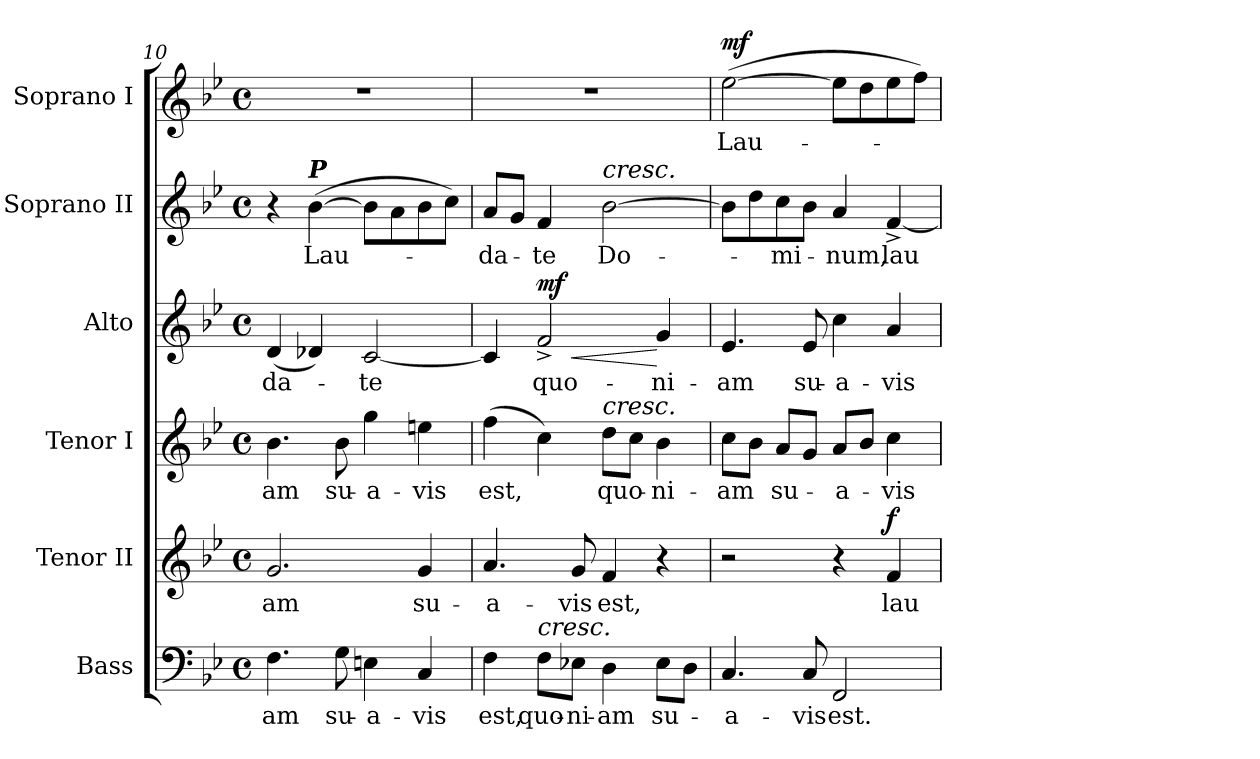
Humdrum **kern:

**kern	**text	**kern	**text	**dynam	**kern	**text	**kern	**text	**dynam	**kern	**text	**kern	**text	**dynam
*part6	*part6	*part5	*part5	*part5	*part4	*part4	*part3	*part3	*part3	*part2	*part2	*part1	*part1	*part1
*staff6	*staff6	*staff5	*staff5	*staff5	*staff4	*staff4	*staff3	*staff3	*staff3	*staff2	*staff2	*staff1	*staff1	*staff1
*I"Bass	*	*I"Tenor II	*	*	*I"Tenor I	*	*I"Alto	*	*	*I"Soprano II	*	*I"Soprano I	*	*
*I'B.	*	*I'T. II	*	*	*I'T. I	*	*I'A.	*	*	*I'S. II	*	*I'S. I	*	*
*clefF4	*	*clefG2	*	*	*clefG2	*	*clefG2	*	*	*clefG2	*	*clefG2	*	*
*	*	*ITrd7c12	*	*	*ITrd7c12	*	*	*	*	*	*	*	*	*
*k[b-e-]	*	*k[b-e-]	*	*	*k[b-e-]	*	*k[b-e-]	*	*	*k[b-e-]	*	*k[b-e-]	*	*
*B-:	*	*B-:	*	*	*B-:	*	*B-:	*	*	*B-:	*	*B-:	*	*
*M4/4	*	*M4/4	*	*	*M4/4	*	*M4/4	*	*	*M4/4	*	*M4/4	*	*
*met(c)	*	*met(c)	*	*	*met(c)	*	*met(c)	*	*	*met(c)	*	*met(c)	*	*
=10	=10	=10	=10	=10	=10	=10	=10	=10	=10	=10	=10	=10	=10	=10
!	!LO:LY:b:color=#000000	!	!	!	!	!	!	!	!	!	!	!	!	!
!	!	!	!LO:LY:b:color=#000000	!	!	!	!	!	!	!	!	!	!	!
!	!	!	!	!	!	!LO:LY:b:color=#000000	!	!	!	!	!	!	!	!
!	!	!	!	!	!	!	!	!LO:LY:b:color=#000000	!	!	!	!	!	!
4.Fi\	-am	2.Gi/	-am	.	4.B-i\	-am	(4di/	-da-	.	4r	.	1r	.	.
!	!	!	!	!	!	!	!	!	!	!LO:TX:a:Bi:t=P	!	!	!	!
!	!	!	!	!	!	!	!	!	!	!	!LO:LY:b:color=#000000	!	!	!
.	.	.	.	.	.	.	4d-Xi/)	.	.	([>4b-i\	Lau-	.	.	.
!	!LO:LY:b:color=#000000	!	!	!	!	!	!	!	!	!	!	!	!	!
!	!	!	!	!	!	!LO:LY:b:color=#000000	!	!	!	!	!	!	!	!
8Gi\	su-	.	.	.	8B-i\	su-	.	.	.	.	.	.	.	.
!	!LO:LY:b:color=#000000	!	!	!	!	!	!	!	!	!	!	!	!	!
!	!	!	!	!	!	!LO:LY:b:color=#000000	!	!	!	!	!	!	!	!
!	!	!	!	!	!	!	!	!LO:LY:b:color=#000000	!	!	!	!	!	!
4Eni\	-a-	.	.	.	4gi\	-a-	[<2ci/	-te	.	8b-i\L]	.	.	.	.
.	.	.	.	.	.	.	.	.	.	8ai\	.	.	.	.
!	!LO:LY:b:color=#000000	!	!	!	!	!	!	!	!	!	!	!	!	!
!	!	!	!LO:LY:b:color=#000000	!	!	!	!	!	!	!	!	!	!	!
!	!	!	!	!	!	!LO:LY:b:color=#000000	!	!	!	!	!	!	!	!
4Ci/	-vis	4Gi/	su-	.	4eni\	-vis	.	.	.	8b-i\	.	.	.	.
.	.	.	.	.	.	.	.	.	.	8cci\J)	.	.	.	.
=11	=11	=11	=11	=11	=11	=11	=11	=11	=11	=11	=11	=11	=11	=11
!	!LO:LY:b:color=#000000	!	!	!	!	!	!	!	!	!	!	!	!	!
!	!	!	!LO:LY:b:color=#000000	!	!	!	!	!	!	!	!	!	!	!
!	!	!	!	!	!	!LO:LY:b:color=#000000	!	!	!	!	!	!	!	!
!	!	!	!	!	!	!	!	!	!	!	!LO:LY:b:color=#000000	!	!	!
4Fi\	est,	4.Ai/	-a-	.	(4fi\	est,	4ci/]	.	.	8ai/L	-da-	1r	.	.
.	.	.	.	.	.	.	.	.	.	8gi/J	.	.	.	.
!	!LO:LY:b:color=#000000	!	!	!	!	!	!	!	!	!	!	!	!	!
!	!	!	!	!	!	!	!	!LO:LY:b:color=#000000	!LO:HP:b	!	!	!	!	!
!LO:TX:a:i:t=cresc.	!	!	!	!	!	!	!	!	!	!	!	!	!	!
!	!	!	!	!	!	!	!	!	!	!	!LO:LY:b:color=#000000	!	!	!
8Fi\L	quo-	.	.	.	4ci\)	.	2f^i/	quo-	< mf	4fi/	-te	.	.	.
!	!LO:LY:b:color=#000000	!	!	!	!	!	!	!	!	!	!	!	!	!
!	!	!	!LO:LY:b:color=#000000	!	!	!	!	!	!	!	!	!	!	!
8E-Xi\J	-ni-	8Gi/	-vis	.	.	.	.	.	.	.	.	.	.	.
!	!LO:LY:b:color=#000000	!	!	!	!	!	!	!	!	!	!	!	!	!
!	!	!	!LO:LY:b:color=#000000	!	!	!	!	!	!	!	!	!	!	!
!	!	!	!	!	!	!LO:LY:b:color=#000000	!	!	!	!	!	!	!	!
!	!	!	!	!	!	!	!	!	!	!LO:TX:a:i:t=cresc.	!	!	!	!
!	!	!	!	!	!LO:TX:a:i:t=cresc.	!	!	!	!	!	!	!	!	!
!	!	!	!	!	!	!	!	!	!	!	!LO:LY:b:color=#000000	!	!	!
4Di\	-am	4Fi/	est,	.	8di\L	quo-	.	.	.	[>2b-i\	Do-	.	.	.
.	.	.	.	.	8ci\J	.	.	.	.	.	.	.	.	.
!	!LO:LY:b:color=#000000	!	!	!	!	!	!	!	!	!	!	!	!	!
!	!	!	!	!	!	!LO:LY:b:color=#000000	!	!	!	!	!	!	!	!
!	!	!	!	!	!	!	!	!LO:LY:b:color=#000000	!	!	!	!	!	!
8E-i\L	su-	4r	.	.	4B-i\	-ni-	4gi/	-ni-	[	.	.	.	.	.
8Di\J	.	.	.	.	.	.	.	.	.	.	.	.	.	.
!!LO:LB:g=z
=12	=12	=12	=12	=12	=12	=12	=12	=12	=12	=12	=12	=12	=12	=12
!	!LO:LY:b:color=#000000	!	!	!	!	!	!	!	!	!	!	!	!	!
!	!	!	!	!	!	!LO:LY:b:color=#000000	!	!	!	!	!	!	!	!
!	!	!	!	!	!	!	!	!LO:LY:b:color=#000000	!	!	!	!	!	!
!	!	!	!	!	!	!	!	!	!	!	!	!	!LO:LY:b:color=#000000	!
4.Ci/	-a-	2r	.	.	8ci\L	-am	4.e-i/	-am	.	8b-i\L]	.	([>2ee-i\	Lau-	mf
.	.	.	.	.	8B-i\J	.	.	.	.	8ddi\	.	.	.	.
!	!	!	!	!	!	!LO:LY:b:color=#000000	!	!	!	!	!	!	!	!
!	!	!	!	!	!	!	!	!	!	!	!LO:LY:b:color=#000000	!	!	!
.	.	.	.	.	8Ai/L	su-	.	.	.	8cci\	-mi-	.	.	.
!	!LO:LY:b:color=#000000	!	!	!	!	!	!	!	!	!	!	!	!	!
!	!	!	!	!	!	!	!	!LO:LY:b:color=#000000	!	!	!	!	!	!
8Ci/	-vis	.	.	.	8Gi/J	.	8e-i/	su-	.	8b-i\J	.	.	.	.
!	!LO:LY:b:color=#000000	!	!	!	!	!	!	!	!	!	!	!	!	!
!	!	!	!	!	!	!LO:LY:b:color=#000000	!	!	!	!	!	!	!	!
!	!	!	!	!	!	!	!	!LO:LY:b:color=#000000	!	!	!	!	!	!
!	!	!	!	!	!	!	!	!	!	!	!LO:LY:b:color=#000000	!	!	!
2FFi/	est.	4r	.	.	8Ai/L	-a-	4cci\	-a-	.	4ai/	-num,	8ee-i\L]	.	.
.	.	.	.	.	8B-i/J	.	.	.	.	.	.	8ddi\	.	.
!	!	!	!LO:LY:b:color=#000000	!	!	!	!	!	!	!	!	!	!	!
!	!	!	!	!	!	!LO:LY:b:color=#000000	!	!	!	!	!	!	!	!
!	!	!	!	!	!	!	!	!LO:LY:b:color=#000000	!	!	!	!	!	!
!	!	!	!	!	!	!	!	!	!	!	!LO:LY:b:color=#000000	!	!	!
.	.	4Fi/	lau-	f	4ci\	-vis	4ai/	-vis	.	[<4f^i/	lau-	8ee-i\	.	.
.	.	.	.	.	.	.	.	.	.	.	.	8ffi\J)	.	.
=	=	=	=	=	=	=	=	=	=	=	=	=	=	=
*-	*-	*-	*-	*-	*-	*-	*-	*-	*-	*-	*-	*-	*-	*-
